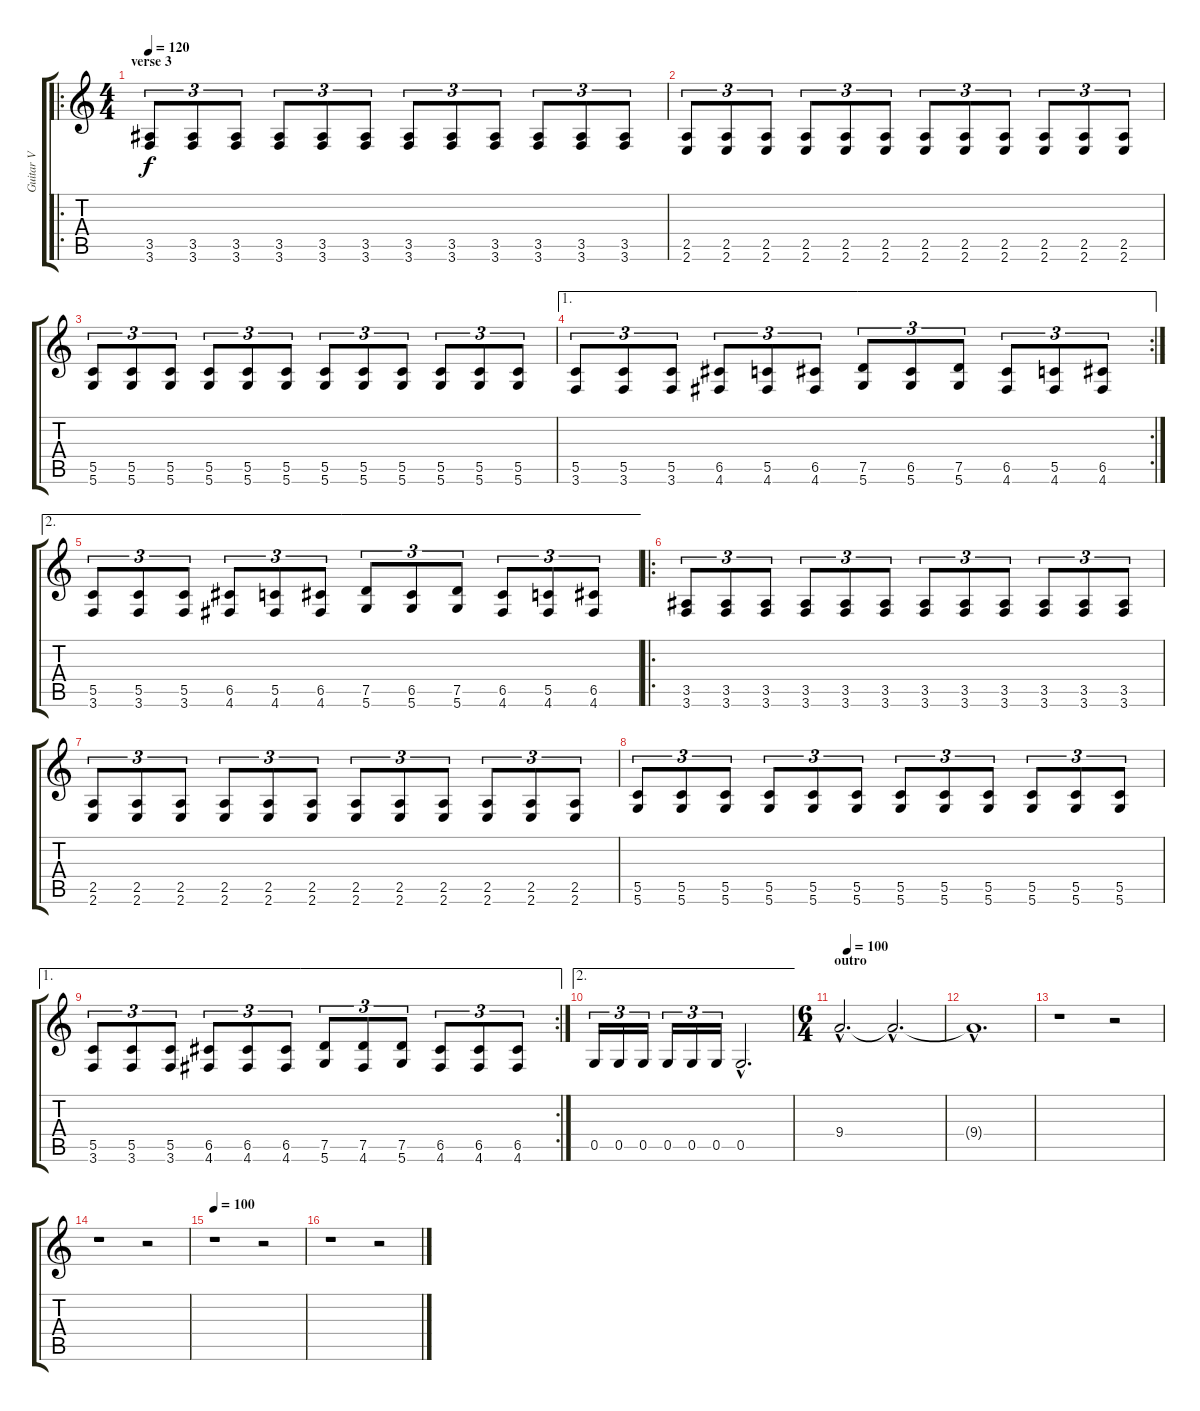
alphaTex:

\track ("Guitar V" "Guitar V") {instrument overdrivenguitar}
\staff {score tabs}
\tuning (D4 A3 F3 C3 G2 D2) {hide}
\ro
\ts (4 4)
\section ("" "verse 3")
\tempo 120
\clef g2
\ks c
(3.5 3.6).8{tu (3 2) dy f} (3.5 3.6).8{tu (3 2)} (3.5 3.6).8{tu (3 2)} (3.5 3.6).8{tu (3 2)} (3.5 3.6).8{tu (3 2)} (3.5 3.6).8{tu (3 2)} (3.5 3.6).8{tu (3 2)} (3.5 3.6).8{tu (3 2)} (3.5 3.6).8{tu (3 2)} (3.5 3.6).8{tu (3 2)} (3.5 3.6).8{tu (3 2)} (3.5 3.6).8{tu (3 2)} |
(2.5 2.6).8{tu (3 2)} (2.5 2.6).8{tu (3 2)} (2.5 2.6).8{tu (3 2)} (2.5 2.6).8{tu (3 2)} (2.5 2.6).8{tu (3 2)} (2.5 2.6).8{tu (3 2)} (2.5 2.6).8{tu (3 2)} (2.5 2.6).8{tu (3 2)} (2.5 2.6).8{tu (3 2)} (2.5 2.6).8{tu (3 2)} (2.5 2.6).8{tu (3 2)} (2.5 2.6).8{tu (3 2)} |
(5.5 5.6).8{tu (3 2)} (5.5 5.6).8{tu (3 2)} (5.5 5.6).8{tu (3 2)} (5.5 5.6).8{tu (3 2)} (5.5 5.6).8{tu (3 2)} (5.5 5.6).8{tu (3 2)} (5.5 5.6).8{tu (3 2)} (5.5 5.6).8{tu (3 2)} (5.5 5.6).8{tu (3 2)} (5.5 5.6).8{tu (3 2)} (5.5 5.6).8{tu (3 2)} (5.5 5.6).8{tu (3 2)} |
\ae 1
\rc 2
(5.5 3.6).8{tu (3 2)} (5.5 3.6).8{tu (3 2)} (5.5 3.6).8{tu (3 2)} (6.5 4.6).8{tu (3 2)} (5.5 4.6).8{tu (3 2)} (6.5 4.6).8{tu (3 2)} (7.5 5.6).8{tu (3 2)} (6.5 5.6).8{tu (3 2)} (7.5 5.6).8{tu (3 2)} (6.5 4.6).8{tu (3 2)} (5.5 4.6).8{tu (3 2)} (6.5 4.6).8{tu (3 2)} |
\ae 2
(5.5 3.6).8{tu (3 2)} (5.5 3.6).8{tu (3 2)} (5.5 3.6).8{tu (3 2)} (6.5 4.6).8{tu (3 2)} (5.5 4.6).8{tu (3 2)} (6.5 4.6).8{tu (3 2)} (7.5 5.6).8{tu (3 2)} (6.5 5.6).8{tu (3 2)} (7.5 5.6).8{tu (3 2)} (6.5 4.6).8{tu (3 2)} (5.5 4.6).8{tu (3 2)} (6.5 4.6).8{tu (3 2)} |
\ro
(3.5 3.6).8{tu (3 2)} (3.5 3.6).8{tu (3 2)} (3.5 3.6).8{tu (3 2)} (3.5 3.6).8{tu (3 2)} (3.5 3.6).8{tu (3 2)} (3.5 3.6).8{tu (3 2)} (3.5 3.6).8{tu (3 2)} (3.5 3.6).8{tu (3 2)} (3.5 3.6).8{tu (3 2)} (3.5 3.6).8{tu (3 2)} (3.5 3.6).8{tu (3 2)} (3.5 3.6).8{tu (3 2)} |
(2.5 2.6).8{tu (3 2)} (2.5 2.6).8{tu (3 2)} (2.5 2.6).8{tu (3 2)} (2.5 2.6).8{tu (3 2)} (2.5 2.6).8{tu (3 2)} (2.5 2.6).8{tu (3 2)} (2.5 2.6).8{tu (3 2)} (2.5 2.6).8{tu (3 2)} (2.5 2.6).8{tu (3 2)} (2.5 2.6).8{tu (3 2)} (2.5 2.6).8{tu (3 2)} (2.5 2.6).8{tu (3 2)} |
(5.5 5.6).8{tu (3 2)} (5.5 5.6).8{tu (3 2)} (5.5 5.6).8{tu (3 2)} (5.5 5.6).8{tu (3 2)} (5.5 5.6).8{tu (3 2)} (5.5 5.6).8{tu (3 2)} (5.5 5.6).8{tu (3 2)} (5.5 5.6).8{tu (3 2)} (5.5 5.6).8{tu (3 2)} (5.5 5.6).8{tu (3 2)} (5.5 5.6).8{tu (3 2)} (5.5 5.6).8{tu (3 2)} |
\ae 1
\rc 2
(5.5 3.6).8{tu (3 2)} (5.5 3.6).8{tu (3 2)} (5.5 3.6).8{tu (3 2)} (6.5 4.6).8{tu (3 2)} (6.5 4.6).8{tu (3 2)} (6.5 4.6).8{tu (3 2)} (7.5 5.6).8{tu (3 2)} (7.5 4.6).8{tu (3 2)} (7.5 5.6).8{tu (3 2)} (6.5 4.6).8{tu (3 2)} (6.5 4.6).8{tu (3 2)} (6.5 4.6).8{tu (3 2)} |
\ae 2
0.5.16{tu (3 2)} 0.5.16{tu (3 2)} 0.5.16{tu (3 2)} 0.5.16{tu (3 2)} 0.5.16{tu (3 2)} 0.5.16{tu (3 2)} 0.5{hac}.2{d} |
\ts (6 4)
\section ("" "outro")
\tempo (100 0.08333333333333333)
9.4{hac}.2{d balance 9} 9.4{hac t}.2{d volume 0} |
9.4{hac t}.1{d} |
r.1 r.2 |
r.1 r.2 |
\tempo 100
r.1 r.2 |
r.1 r.2
